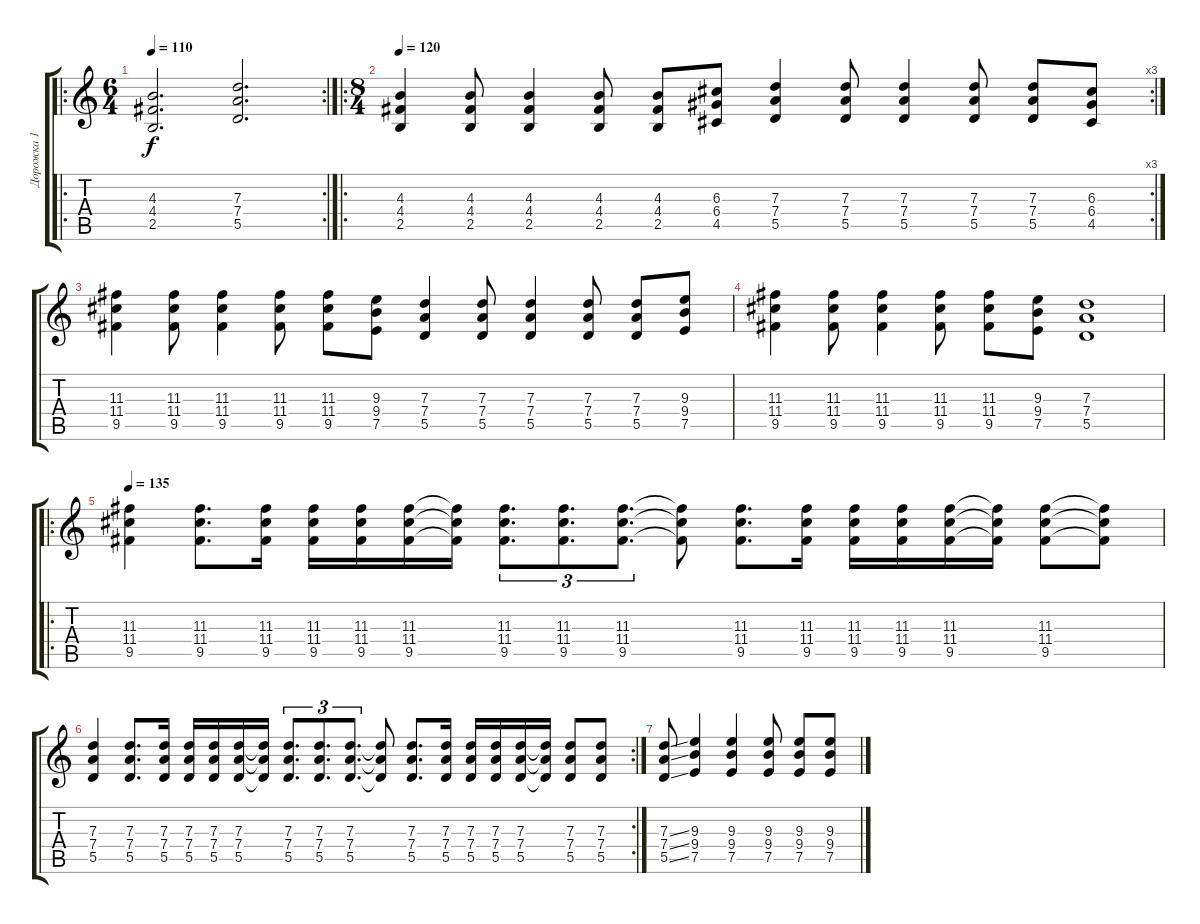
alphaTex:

\track ("Дорожка 1" "Дорожка 1") {instrument overdrivenguitar}
\staff {score tabs}
\tuning (E4 B3 G3 D3 A2 E2) {hide}
\ro
\rc 2
\ts (6 4)
\tempo 110
\clef g2
\ks c
(4.3 4.4 2.5).2{d dy f instrument acousticguitarsteel} (7.3 7.4 5.5).2{d instrument acousticguitarsteel} |
\ro
\rc 3
\ts (8 4)
\tempo 120
(4.3 4.4 2.5).4 (4.3 4.4 2.5).8 (4.3 4.4 2.5).4 (4.3 4.4 2.5).8 (4.3 4.4 2.5).8 (6.3 6.4 4.5).8 (7.3 7.4 5.5).4 (7.3 7.4 5.5).8 (7.3 7.4 5.5).4 (7.3 7.4 5.5).8 (7.3 7.4 5.5).8 (6.3 6.4 4.5).8 |
(11.3 11.4 9.5).4 (11.3 11.4 9.5).8 (11.3 11.4 9.5).4 (11.3 11.4 9.5).8 (11.3 11.4 9.5).8 (9.3 9.4 7.5).8 (7.3 7.4 5.5).4 (7.3 7.4 5.5).8 (7.3 7.4 5.5).4 (7.3 7.4 5.5).8 (7.3 7.4 5.5).8 (9.3 9.4 7.5).8 |
(11.3 11.4 9.5).4 (11.3 11.4 9.5).8 (11.3 11.4 9.5).4 (11.3 11.4 9.5).8 (11.3 11.4 9.5).8 (9.3 9.4 7.5).8 (7.3 7.4 5.5).1 |
\ro
\tempo 135
(11.3 11.4 9.5).4 (11.3 11.4 9.5).8{d} (11.3 11.4 9.5).16 (11.3 11.4 9.5).16 (11.3 11.4 9.5).16 (11.3 11.4 9.5).16 (11.3{t} 11.4{t} 9.5{t}).16 (11.3 11.4 9.5).8{d tu (3 2)} (11.3 11.4 9.5).8{d tu (3 2)} (11.3 11.4 9.5).8{d tu (3 2)} (11.3{t} 11.4{t} 9.5{t}).8 (11.3 11.4 9.5).8{d} (11.3 11.4 9.5).16 (11.3 11.4 9.5).16 (11.3 11.4 9.5).16 (11.3 11.4 9.5).16 (11.3{t} 11.4{t} 9.5{t}).16 (11.3 11.4 9.5).8 (11.3{t} 11.4{t} 9.5{t}).8 |
\rc 2
(7.3 7.4 5.5).4 (7.3 7.4 5.5).8{d} (7.3 7.4 5.5).16 (7.3 7.4 5.5).16 (7.3 7.4 5.5).16 (7.3 7.4 5.5).16 (7.3{t} 7.4{t} 5.5{t}).16 (7.3 7.4 5.5).8{d tu (3 2)} (7.3 7.4 5.5).8{d tu (3 2)} (7.3 7.4 5.5).8{d tu (3 2)} (7.3{t} 7.4{t} 5.5{t}).8 (7.3 7.4 5.5).8{d} (7.3 7.4 5.5).16 (7.3 7.4 5.5).16 (7.3 7.4 5.5).16 (7.3 7.4 5.5).16 (7.3{t} 7.4{t} 5.5{t}).16 (7.3 7.4 5.5).8 (7.3 7.4 5.5).8 |
(7.3{ss} 7.4{ss} 5.5{ss}).8 (9.3 9.4 7.5).4 (9.3 9.4 7.5).4 (9.3 9.4 7.5).8 (9.3 9.4 7.5).8 (9.3 9.4 7.5).8
